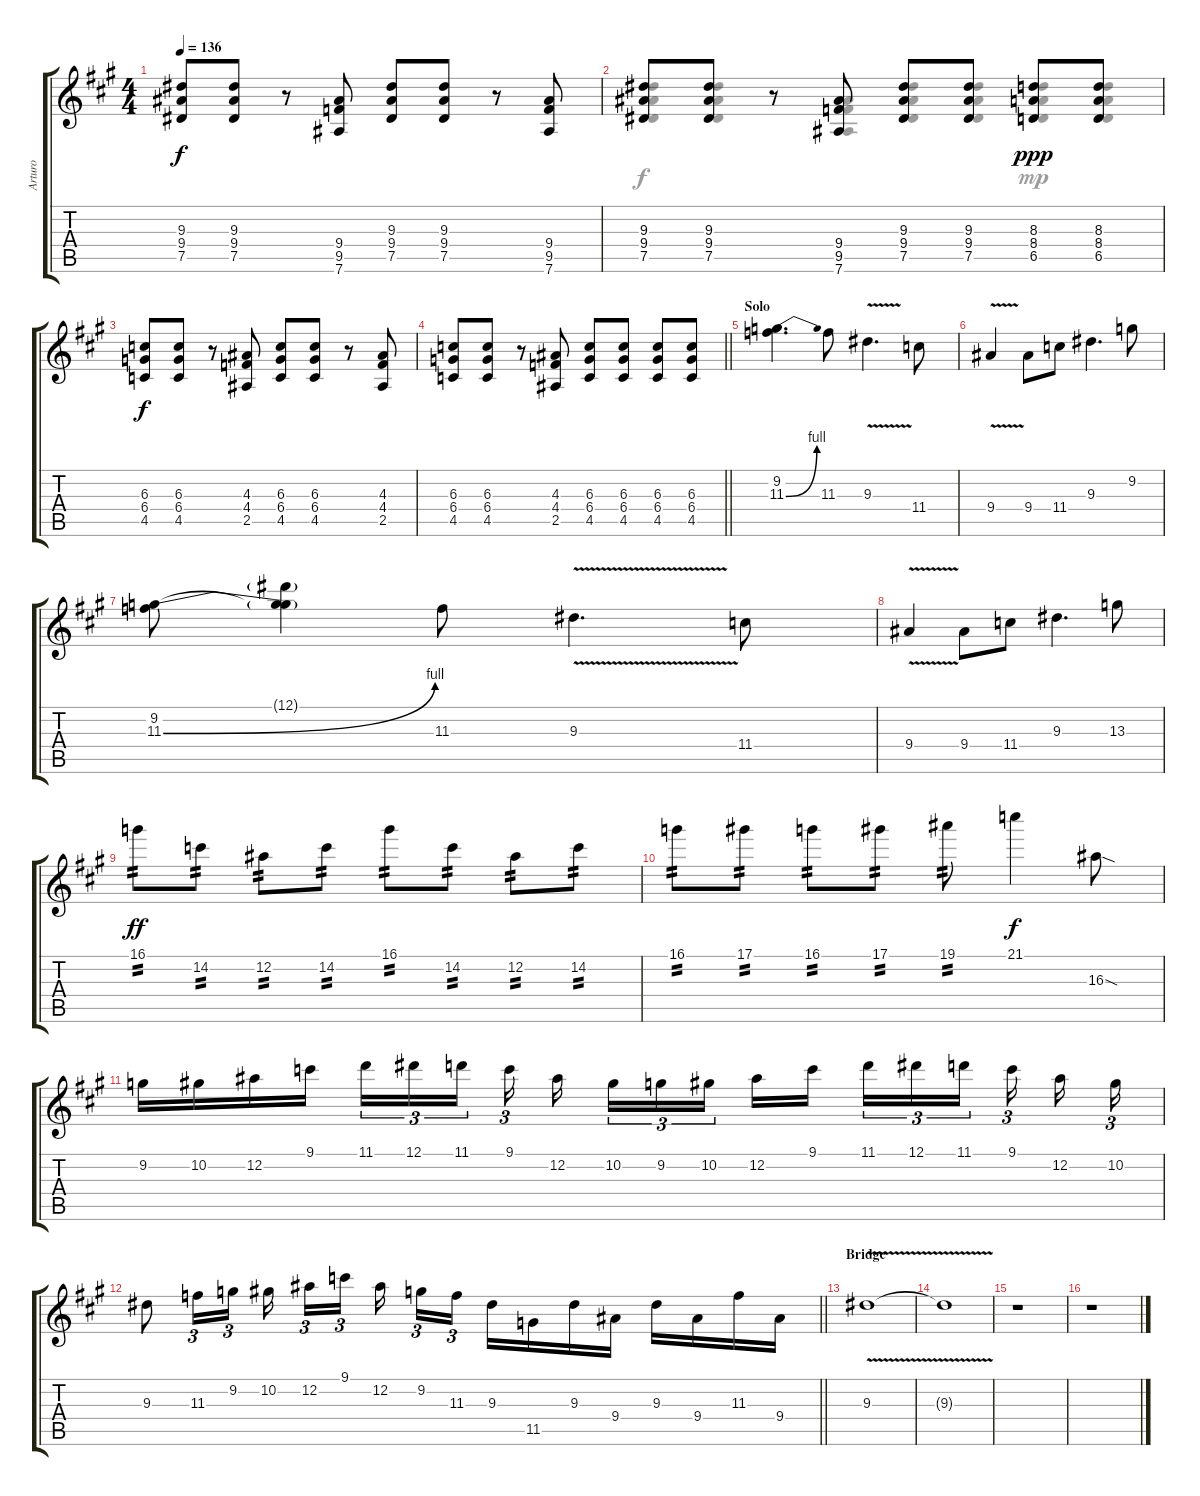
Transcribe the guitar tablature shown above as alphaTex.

\track ("Arturo" "Arturo") {instrument distortionguitar}
\staff {score tabs}
\tuning (Eb4 Bb3 Gb3 Db3 Ab2 Eb2) {hide}
\voice
\ts (4 4)
\tempo 136
\clef g2
\ks a
(9.3 9.4 7.5).8{dy f} (9.3 9.4 7.5).8 r.8 (9.4 9.5 7.6).8 (9.3 9.4 7.5).8 (9.3 9.4 7.5).8 r.8 (9.4 9.5 7.6).8 |
(9.3 9.4 7.5).8 (9.3 9.4 7.5).8 r.8 (9.4 9.5 7.6).8 (9.3 9.4 7.5).8 (9.3 9.4 7.5).8 (8.3 8.4 6.5).8{dy ppp} (8.3 8.4 6.5).8 |
(6.3 6.4 4.5).8{dy f} (6.3 6.4 4.5).8 r.8 (4.3 4.4 2.5).8 (6.3 6.4 4.5).8 (6.3 6.4 4.5).8 r.8 (4.3 4.4 2.5).8 |
\barLineRight lightlight
(6.3 6.4 4.5).8 (6.3 6.4 4.5).8 r.8 (4.3 4.4 2.5).8 (6.3 6.4 4.5).8 (6.3 6.4 4.5).8 (6.3 6.4 4.5).8 (6.3 6.4 4.5).8 |
\section ("" "Solo")
(9.2 11.3{be (bend 0 0 60 4)}).4{d volume 16 balance 8} 11.3.8 9.3{v}.4{d} 11.4.8 |
9.4{v}.4 9.4.8 11.4.8 9.3.4{d} 9.2.8 |
(9.2 11.3{be (bend 0 0 60 4)}).8 (12.1{g} 9.2{t} 11.3{t}).4 11.3.8 9.3{v}.4{d} 11.4.8 |
9.4{v}.4 9.4.8 11.4.8 9.3.4{d} 13.3.8 |
16.1.8{tp 2 dy ff} 14.2.8{tp 2} 12.2.8{tp 2} 14.2.8{tp 2} 16.1.8{tp 2} 14.2.8{tp 2} 12.2.8{tp 2} 14.2.8{tp 2} |
16.1.8{tp 2} 17.1.8{tp 2} 16.1.8{tp 2} 17.1.8{tp 2} 19.1.8{tp 2} 21.1.4{dy f} 16.3{sod}.8 |
9.2.16 10.2.16 12.2.16 9.1.16 11.1.16{tu (3 2)} 12.1.16{tu (3 2)} 11.1.16{tu (3 2) beam splitsecondary} 9.1.16{tu (3 2) beam splitsecondary} 12.2.16 10.2.16{tu (3 2)} 9.2.16{tu (3 2)} 10.2.16{tu (3 2) beam splitsecondary} 12.2.16 9.1.16{beam splitsecondary} 11.1.16{tu (3 2)} 12.1.16{tu (3 2)} 11.1.16{tu (3 2) beam splitsecondary} 9.1.16{tu (3 2) beam splitsecondary} 12.2.16 10.2.16{tu (3 2)} |
\barLineRight lightlight
9.3.8 11.3.16{tu (3 2)} 9.2.16{tu (3 2) beam splitsecondary} 10.2.16 12.2.16{tu (3 2)} 9.1.16{tu (3 2) beam splitsecondary} 12.2.16{beam splitsecondary} 9.2.16{tu (3 2)} 11.3.16{tu (3 2)} 9.3.16 11.5.16 9.3.16 9.4.16 9.3.16 9.4.16 11.3.16 9.4.16 |
\section ("" "Bridge")
9.3{v}.1 |
9.3{t}.1 |
r.1 |
r.1
\voice
\clef g2
\ottava regular
\simile none
\ks a
|
(9.3 9.4 7.5).8{beam Up} (9.3 9.4 7.5).8{beam Up} r.8 (9.4 9.5 7.6).8{beam Up} (9.3 9.4 7.5).8{beam Up} (9.3 9.4 7.5).8{beam Up} (8.3 9.4 6.5).8{dy mp beam Up} (8.3 9.4 6.5).8{beam Up} |
|
\barLineRight lightlight
|
|
|
|
|
|
|
|
\barLineRight lightlight
|
|
|
|
